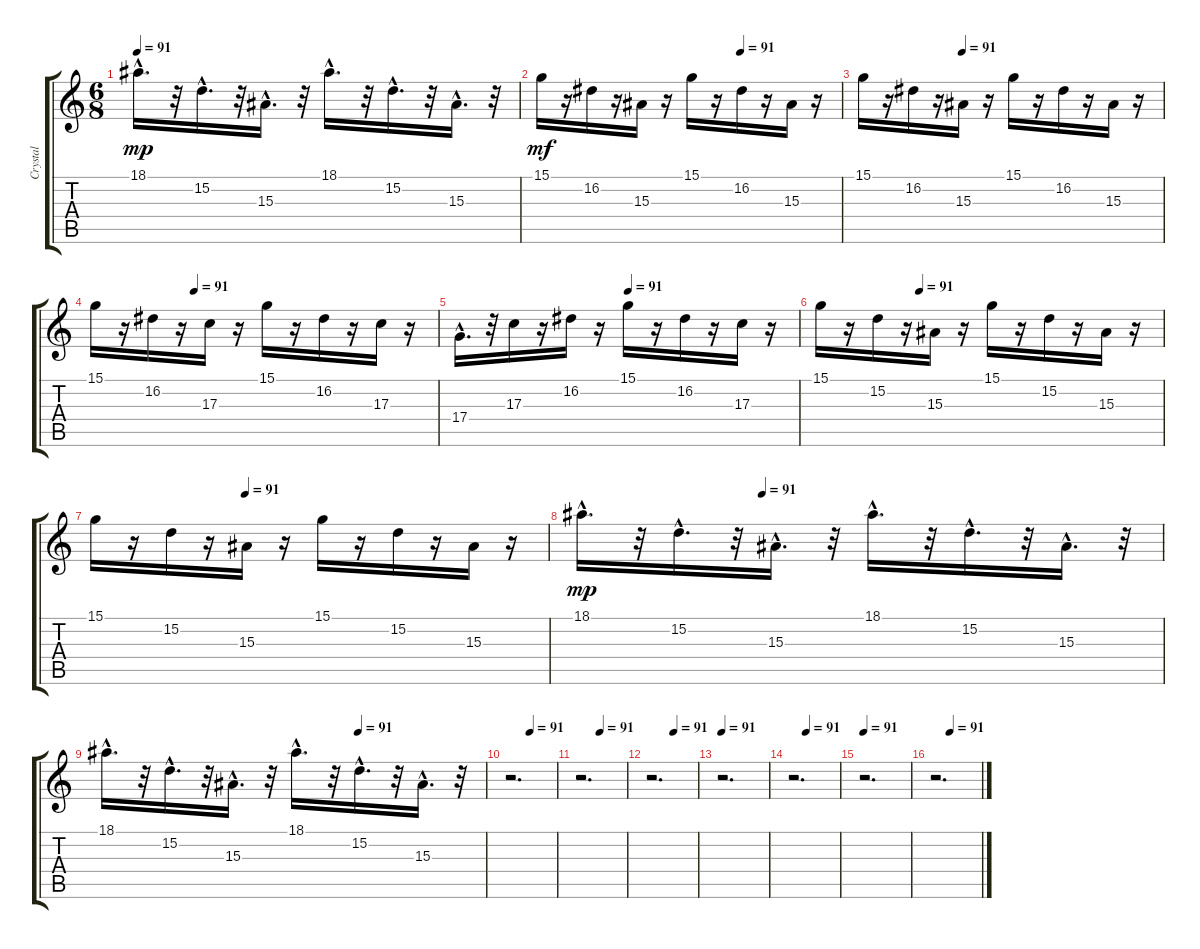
\track ("Crystal" "Crystal") {instrument fx3crystal}
\staff {score tabs}
\tuning (E4 B3 G3 D3 A2 E2) {hide}
\ts (6 8)
\tempo 91
\clef g2
\ks c
18.1{hac}.16{d dy mp} r.32 15.2{hac}.16{d} r.32 15.3{hac}.16{d} r.32 18.1{hac}.16{d} r.32 15.2{hac}.16{d} r.32 15.3{hac}.16{d} r.32 |
\tempo (91 0.6666666666666666)
15.1.16{dy mf} r.16 16.2.16 r.16 15.3.16 r.16 15.1.16 r.16 16.2.16 r.16 15.3.16 r.16 |
\tempo (91 0.3333333333333333)
15.1.16 r.16 16.2.16 r.16 15.3.16 r.16 15.1.16 r.16 16.2.16 r.16 15.3.16 r.16 |
\tempo (91 0.2916666666666667)
15.1.16 r.16 16.2.16 r.16 17.3.16 r.16 15.1.16 r.16 16.2.16 r.16 17.3.16 r.16 |
\tempo (91 0.5)
17.4{hac}.16{d} r.32 17.3.16 r.16 16.2.16 r.16 15.1.16 r.16 16.2.16 r.16 17.3.16 r.16 |
\tempo (91 0.2916666666666667)
15.1.16 r.16 15.2.16 r.16 15.3.16 r.16 15.1.16 r.16 15.2.16 r.16 15.3.16 r.16 |
\tempo (91 0.3333333333333333)
15.1.16 r.16 15.2.16 r.16 15.3.16 r.16 15.1.16 r.16 15.2.16 r.16 15.3.16 r.16 |
\tempo (91 0.3125)
18.1{hac}.16{d dy mp} r.32 15.2{hac}.16{d} r.32 15.3{hac}.16{d} r.32 18.1{hac}.16{d} r.32 15.2{hac}.16{d} r.32 15.3{hac}.16{d} r.32 |
\tempo (91 0.6666666666666666)
18.1{hac}.16{d} r.32 15.2{hac}.16{d} r.32 15.3{hac}.16{d} r.32 18.1{hac}.16{d} r.32 15.2{hac}.16{d} r.32 15.3{hac}.16{d} r.32 |
\tempo (91 0.4375)
r.2{d} |
\tempo (91 0.4375)
r.2{d} |
\tempo (91 0.5)
r.2{d} |
\tempo 91
r.2{d} |
\tempo (91 0.2916666666666667)
r.2{d} |
\tempo 91
r.2{d} |
\tempo (91 0.3333333333333333)
r.2{d}
